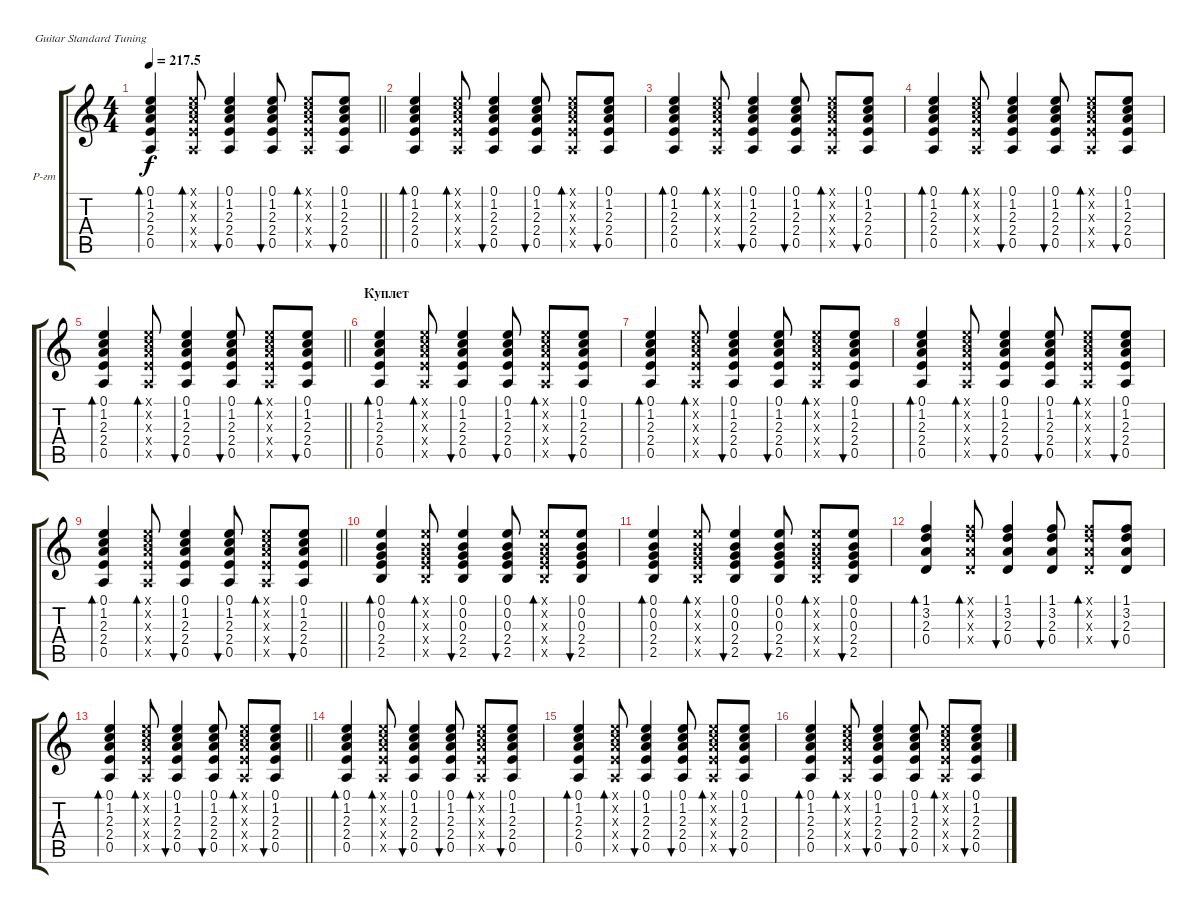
\bracketExtendMode groupsimilarinstruments
\firstSystemTrackNameOrientation horizontal
\otherSystemsTrackNameOrientation horizontal
\track ("Гитара III" "Р-гт") {instrument acousticguitarsteel}
\staff {score tabs}
\tuning (E4 B3 G3 D3 A2 E2)
\ts (4 4)
\tempo
217.5
\accidentals auto
\clef g2
\ottava regular
\simile none
\barLineRight lightlight
\ks c
(0.1 1.2 2.3 2.4 0.5).4{bd 60 dy f} (0.1{x} 1.2{x} 2.3{x} 2.4{x} 0.5{x}).8{bd 60} (0.1 1.2 2.3 2.4 0.5).4{bu 60} (0.1 1.2 2.3 2.4 0.5).8{bu 60} (0.1{x} 1.2{x} 2.3{x} 2.4{x} 0.5{x}).8{bd 60} (0.1 1.2 2.3 2.4 0.5).8{bu 60} |
(0.1 1.2 2.3 2.4 0.5).4{bd 60} (0.1{x} 1.2{x} 2.3{x} 2.4{x} 0.5{x}).8{bd 60} (0.1 1.2 2.3 2.4 0.5).4{bu 60} (0.1 1.2 2.3 2.4 0.5).8{bu 60} (0.1{x} 1.2{x} 2.3{x} 2.4{x} 0.5{x}).8{bd 60} (0.1 1.2 2.3 2.4 0.5).8{bu 60} |
(0.1 1.2 2.3 2.4 0.5).4{bd 60} (0.1{x} 1.2{x} 2.3{x} 2.4{x} 0.5{x}).8{bd 60} (0.1 1.2 2.3 2.4 0.5).4{bu 60} (0.1 1.2 2.3 2.4 0.5).8{bu 60} (0.1{x} 1.2{x} 2.3{x} 2.4{x} 0.5{x}).8{bd 60} (0.1 1.2 2.3 2.4 0.5).8{bu 60} |
(0.1 1.2 2.3 2.4 0.5).4{bd 60} (0.1{x} 1.2{x} 2.3{x} 2.4{x} 0.5{x}).8{bd 60} (0.1 1.2 2.3 2.4 0.5).4{bu 60} (0.1 1.2 2.3 2.4 0.5).8{bu 60} (0.1{x} 1.2{x} 2.3{x} 2.4{x} 0.5{x}).8{bd 60} (0.1 1.2 2.3 2.4 0.5).8{bu 60} |
\barLineRight lightlight
(0.1 1.2 2.3 2.4 0.5).4{bd 60} (0.1{x} 1.2{x} 2.3{x} 2.4{x} 0.5{x}).8{bd 60} (0.1 1.2 2.3 2.4 0.5).4{bu 60} (0.1 1.2 2.3 2.4 0.5).8{bu 60} (0.1{x} 1.2{x} 2.3{x} 2.4{x} 0.5{x}).8{bd 60} (0.1 1.2 2.3 2.4 0.5).8{bu 60} |
\section ("" "Куплет")
(0.1 1.2 2.3 2.4 0.5).4{bd 60} (0.1{x} 1.2{x} 2.3{x} 2.4{x} 0.5{x}).8{bd 60} (0.1 1.2 2.3 2.4 0.5).4{bu 60} (0.1 1.2 2.3 2.4 0.5).8{bu 60} (0.1{x} 1.2{x} 2.3{x} 2.4{x} 0.5{x}).8{bd 60} (0.1 1.2 2.3 2.4 0.5).8{bu 60} |
(0.1 1.2 2.3 2.4 0.5).4{bd 60} (0.1{x} 1.2{x} 2.3{x} 2.4{x} 0.5{x}).8{bd 60} (0.1 1.2 2.3 2.4 0.5).4{bu 60} (0.1 1.2 2.3 2.4 0.5).8{bu 60} (0.1{x} 1.2{x} 2.3{x} 2.4{x} 0.5{x}).8{bd 60} (0.1 1.2 2.3 2.4 0.5).8{bu 60} |
(0.1 1.2 2.3 2.4 0.5).4{bd 60} (0.1{x} 1.2{x} 2.3{x} 2.4{x} 0.5{x}).8{bd 60} (0.1 1.2 2.3 2.4 0.5).4{bu 60} (0.1 1.2 2.3 2.4 0.5).8{bu 60} (0.1{x} 1.2{x} 2.3{x} 2.4{x} 0.5{x}).8{bd 60} (0.1 1.2 2.3 2.4 0.5).8{bu 60} |
\barLineRight lightlight
(0.1 1.2 2.3 2.4 0.5).4{bd 60} (0.1{x} 1.2{x} 2.3{x} 2.4{x} 0.5{x}).8{bd 60} (0.1 1.2 2.3 2.4 0.5).4{bu 60} (0.1 1.2 2.3 2.4 0.5).8{bu 60} (0.1{x} 1.2{x} 2.3{x} 2.4{x} 0.5{x}).8{bd 60} (0.1 1.2 2.3 2.4 0.5).8{bu 60} |
(0.1 0.2 0.3 2.4 2.5).4{bd 60} (0.1{x} 0.2{x} 0.3{x} 2.4{x} 2.5{x}).8{bd 60} (0.1 0.2 0.3 2.4 2.5).4{bu 60} (0.1 0.2 0.3 2.4 2.5).8{bu 60} (0.1{x} 0.2{x} 0.3{x} 2.4{x} 2.5{x}).8{bd 60} (0.1 0.2 0.3 2.4 2.5).8{bu 60} |
(0.1 0.2 0.3 2.4 2.5).4{bd 60} (0.1{x} 0.2{x} 0.3{x} 2.4{x} 2.5{x}).8{bd 60} (0.1 0.2 0.3 2.4 2.5).4{bu 60} (0.1 0.2 0.3 2.4 2.5).8{bu 60} (0.1{x} 0.2{x} 0.3{x} 2.4{x} 2.5{x}).8{bd 60} (0.1 0.2 0.3 2.4 2.5).8{bu 60} |
(1.1 3.2 2.3 0.4).4{bd 60} (1.1{x} 3.2{x} 2.3{x} 0.4{x}).8{bd 60} (1.1 3.2 2.3 0.4).4{bu 60} (1.1 3.2 2.3 0.4).8{bu 60} (1.1{x} 3.2{x} 2.3{x} 0.4{x}).8{bd 60} (1.1 3.2 2.3 0.4).8{bu 60} |
\barLineRight lightlight
(0.1 1.2 2.3 2.4 0.5).4{bd 60} (0.1{x} 1.2{x} 2.3{x} 2.4{x} 0.5{x}).8{bd 60} (0.1 1.2 2.3 2.4 0.5).4{bu 60} (0.1 1.2 2.3 2.4 0.5).8{bu 60} (0.1{x} 1.2{x} 2.3{x} 2.4{x} 0.5{x}).8{bd 60} (0.1 1.2 2.3 2.4 0.5).8{bu 60} |
(0.1 1.2 2.3 2.4 0.5).4{bd 60} (0.1{x} 1.2{x} 2.3{x} 2.4{x} 0.5{x}).8{bd 60} (0.1 1.2 2.3 2.4 0.5).4{bu 60} (0.1 1.2 2.3 2.4 0.5).8{bu 60} (0.1{x} 1.2{x} 2.3{x} 2.4{x} 0.5{x}).8{bd 60} (0.1 1.2 2.3 2.4 0.5).8{bu 60} |
(0.1 1.2 2.3 2.4 0.5).4{bd 60} (0.1{x} 1.2{x} 2.3{x} 2.4{x} 0.5{x}).8{bd 60} (0.1 1.2 2.3 2.4 0.5).4{bu 60} (0.1 1.2 2.3 2.4 0.5).8{bu 60} (0.1{x} 1.2{x} 2.3{x} 2.4{x} 0.5{x}).8{bd 60} (0.1 1.2 2.3 2.4 0.5).8{bu 60} |
(0.1 1.2 2.3 2.4 0.5).4{bd 60} (0.1{x} 1.2{x} 2.3{x} 2.4{x} 0.5{x}).8{bd 60} (0.1 1.2 2.3 2.4 0.5).4{bu 60} (0.1 1.2 2.3 2.4 0.5).8{bu 60} (0.1{x} 1.2{x} 2.3{x} 2.4{x} 0.5{x}).8{bd 60} (0.1 1.2 2.3 2.4 0.5).8{bu 60}
